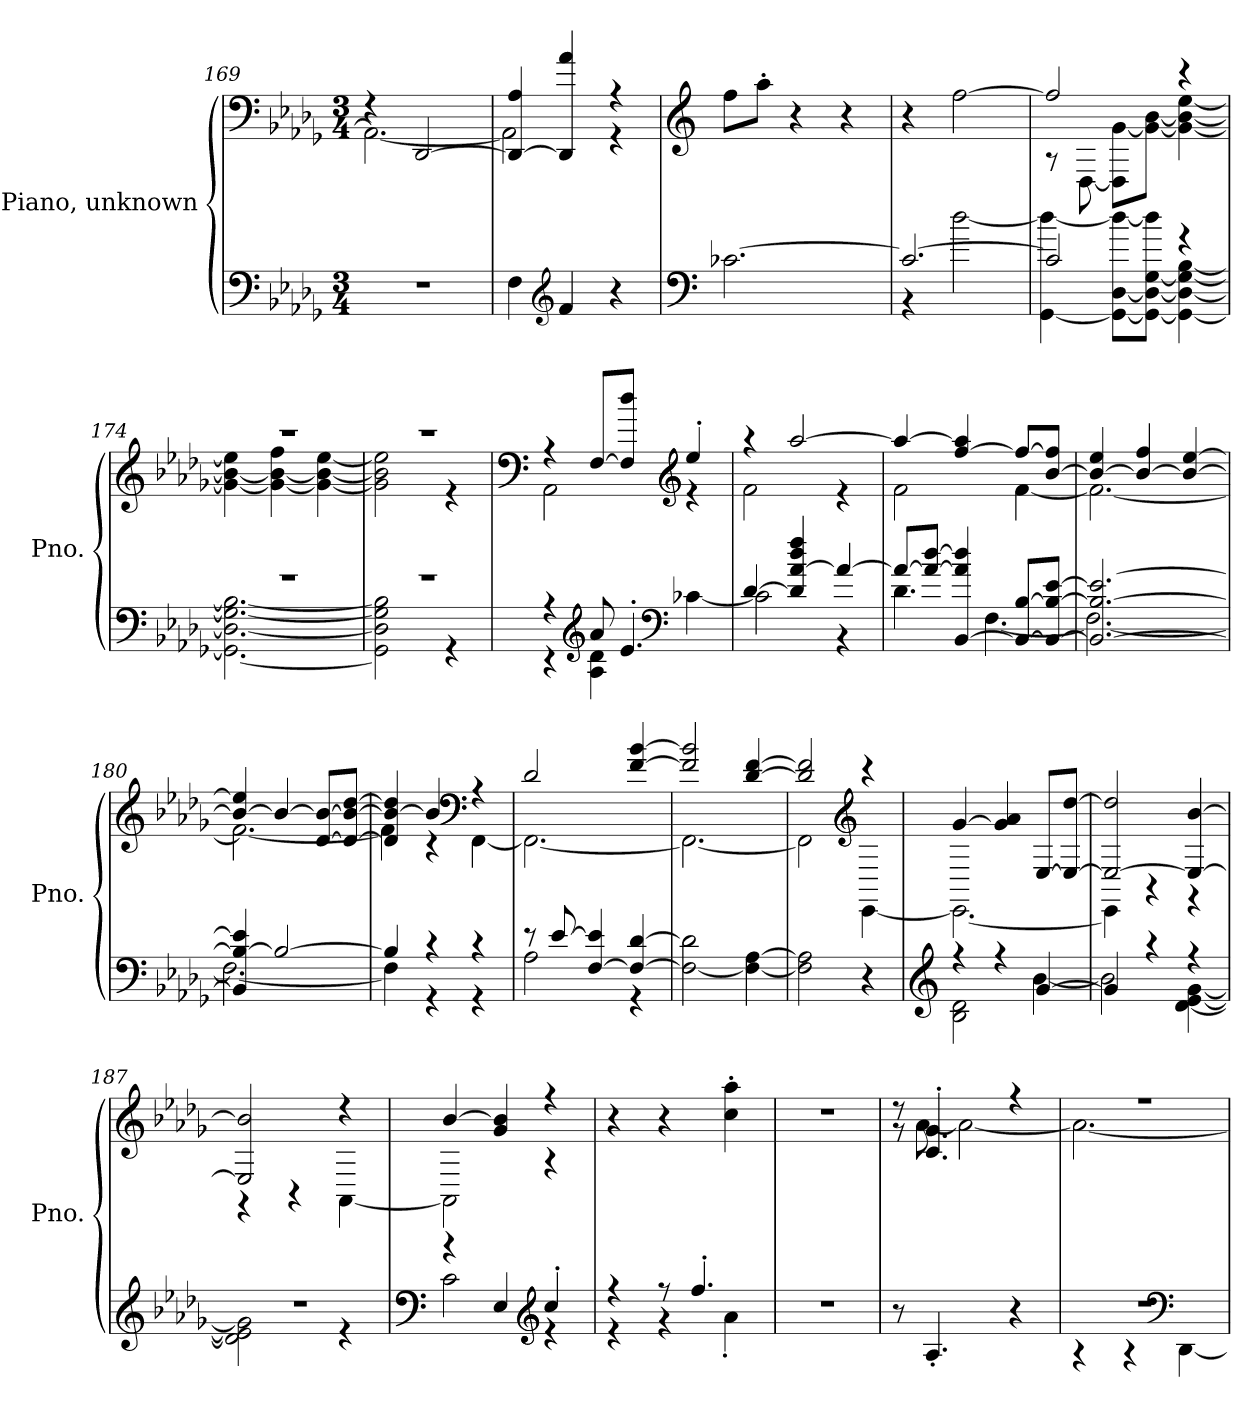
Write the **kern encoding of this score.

**kern	**kern
*part1	*part1
*staff2	*staff1
*I"Piano, unknown	*
*I'Pno.	*
*clefF4	*clefF4
*k[b-e-a-d-g-]	*k[b-e-a-d-g-]
*M3/4	*M3/4
=169	=169
*	*^
2.r	4r	2.AA-\_
.	[2DD-/	.
=170	=170	=170
4F\	4DD-/_ 4A-/	2AA-\]
*clefG2	*	*
4f/	4DD-/] 4a-/	.
4r	4r	4r
*	*v	*v
=171	=171
*clefF4	*clefG2
[2.c-X\	8ff\L
.	8aa-'\J
.	4r
.	4r
=172	=172
*^	*
2.c-/_	4r	4r
.	[2dd-\	[2ff\
!!LO:LB:g=z
=173	=173	=173
*	*	*^
2c-/]	[4GG-\ 4dd-\_	2ff/]	8r
.	.	.	[8D-\
.	8GG-\_ [8D-\ 8dd-\_L	.	8D-\] [8g-\L
.	8GG-\_ 8D-\_ [8G-\ 8dd-\]J	.	8g-\_ [8b-\J
4r	4GG-\_ 4D-\_ 4G-\_ [4B-\	4r	4g-\_ 4b-\_ [4ee-\
=174	=174	=174	=174
2.r	2.GG-\_ 2.D-\_ 2.G-\_ 2.B-\_	2.r	4g-\_ 4b-\_ 4ee-\]
.	.	.	4g-\_ 4b-\_ 4ff\
.	.	.	4g-\_ 4b-\_ [4ee-\
=175	=175	=175	=175
2.r	2GG-\] 2D-\] 2G-\] 2B-\]	2.r	2g-\] 2b-\] 2ee-\]
.	4r	.	4r
=176	=176	=176	=176
*	*	*clefF4	*
4r	4r	4r	2AA-\
*clefG2	*	*	*
8a-/	4A-\ 4d-\	[8F/L	.
4.e-'/	.	8F/] 8dd-/J	.
*clefF4	*	*clefG2	*
.	[4c-X\	4ee-'/	4r
=177	=177	=177	=177
[4d-/	2c-\]	4r	2f\
4d-/] [4a-/ 4dd-/ 4ff/	.	[2aa-/	.
4a-/_	4r	.	4r
!!LO:PB:g=z	!!
=178	=178	=178	=178
8a-/L_	4.d-\	4aa-/_	2f\
8a-/_ [8dd-/J	.	.	.
[4BB-/ 4a-/] 4dd-/]	.	[4ff/ 4aa-/]	.
.	[4.F\	.	.
8BB-/_ [8B-/L	.	8ff/L_	[4f\
8BB-/_ 8B-/_ [8e-/J	.	[8b-/ 8ff/]J	.
=179	=179	=179	=179
2.BB-/_ 2.B-/_ 2.e-/_	2.F\_	4b-/_ 4ee-/	2.f\_
.	.	4b-/_ 4ff/	.
.	.	4b-/_ [4ee-/	.
=180	=180	=180	=180
4BB-/] 4B-/_ 4e-/]	2.F\_	4b-/_ 4ee-/]	2.f\_
2B-/_	.	4b-/_	.
.	.	[8d-/ 8b-/_L	.
.	.	8d-/_ 8b-/_ [8dd-/J	.
=181	=181	=181	=181
4B-/]	4F\]	4d-/] 4b-/_ 4dd-/]	4f\]
4r	4r	4b-/]	4r
*	*	*clefF4	*
4r	4r	4r	[4FF\
=182	=182	=182	=182
8r	2A-\	2d-/	2.FF\_
[8e-/	.	.	.
[4F/ 4e-/]	.	.	.
4F/_ [4d-/	4r	[4f/ [4b-/	.
*v	*v	*	*
=183	=183	=183
2F\_ 2d-\]	2f/] 2b-/]	2.FF\_
4F\_ [4A-\	[4d-/ [4f/	.
!!LO:LB:g=z	!!
=184	=184	=184
2F\] 2A-\]	2d-/] 2f/]	2FF\]
*	*clefG2	*
4r	4r	[4EE-\
=185	=185	=185
*clefG2	*	*
*^	*	*
4r	2B-\ 2d-\	[4g-/	2.EE-\_
4r	.	4g-/] 4a-/	.
[4g-/	[4b-\	[8E-/L	.
.	.	8E-/_ [8dd-/J	.
=186	=186	=186	=186
4g-/]	2b-\]	2E-/_ 2dd-/]	4EE-\]
4r	.	.	4r
4r	[4d-\ [4e-\ [4g-\	4E-/_ [4b-/	4r
=187	=187	=187	=187
2.r	2d-\] 2e-\] 2g-\]	2E-/] 2b-/]	4r
.	.	.	4r
.	4r	4r	[4AA-\
=188	=188	=188	=188
*clefF4	*	*	*
4r	2c\	[4b-/	2AA-\]
4E-/	.	4g-/ 4b-/]	.
*clefG2	*	*	*
4cc'/	4r	4r	4r
*	*	*v	*v
=189	=189	=189
4r	4r	4r
8r	4r	4r
4.ff'/	.	.
.	4a-'\	4cc\' 4aa-\'
*v	*v	*
=190	=190
2.r	2.r
!!LO:LB:g=z
=191	=191
*	*^
8r	8r	8r
4.A-'/	4.c/' 4.g-/'	[8a-\
.	.	2a-\_
4r	4r	.
=192	=192	=192
*^	*	*
2.r	4r	2.r	2.a-\_
.	4r	.	.
*clefF4	*	*	*
.	[4DD-\	.	.
*v	*v	*	*
*	*v	*v
=	=
*-	*-
